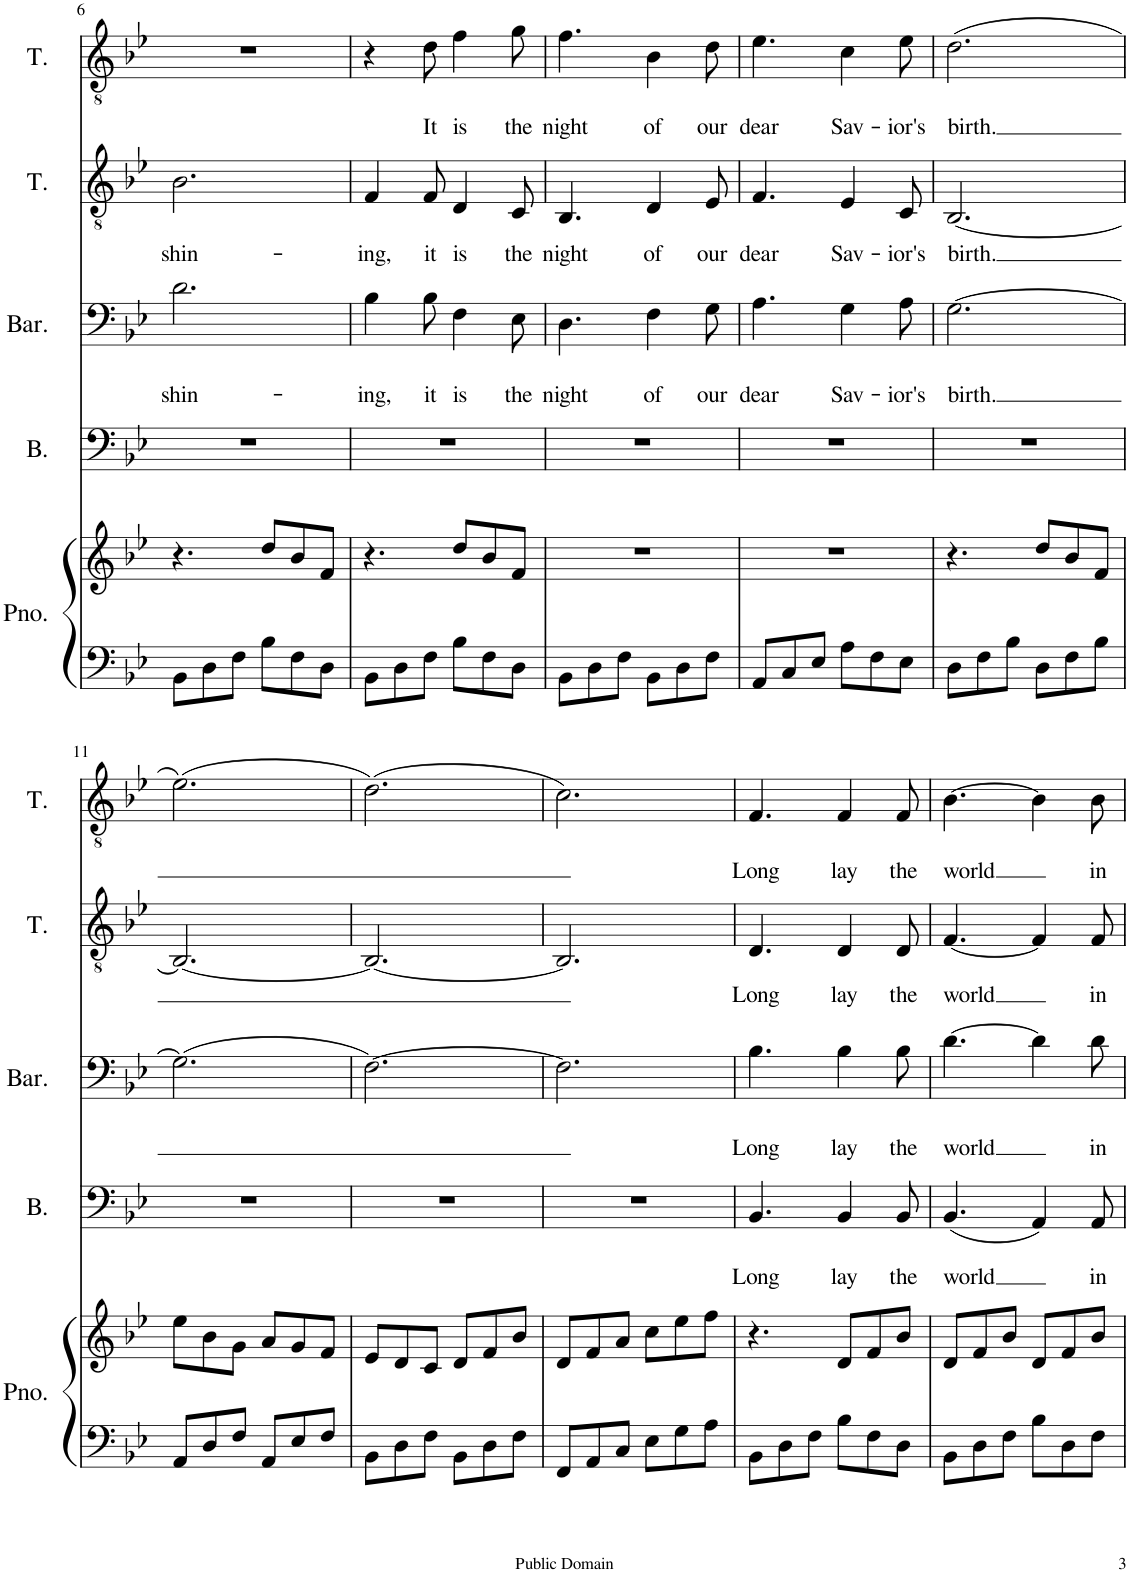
**kern	**kern	**kern	**text	**text	**kern	**text	**text	**kern	**text	**text	**kern	**text	**text
*part5	*part5	*part4	*part4	*part4	*part3	*part3	*part3	*part2	*part2	*part2	*part1	*part1	*part1
*staff6	*staff5	*staff4	*staff4	*staff4	*staff3	*staff3	*staff3	*staff2	*staff2	*staff2	*staff1	*staff1	*staff1
*I"Piano	*	*I"Bass	*	*	*I"Baritone	*	*	*I"Tenor	*	*	*I"Tenor	*	*
*I'Pno.	*	*I'B.	*	*	*I'Bar.	*	*	*I'T.	*	*	*I'T.	*	*
!!LO:PB:g=z
*clefF4	*clefG2	*clefF4	*	*	*clefF4	*	*	*clefGv2	*	*	*clefGv2	*	*
*k[b-e-]	*k[b-e-]	*k[b-e-]	*	*	*k[b-e-]	*	*	*k[b-e-]	*	*	*k[b-e-]	*	*
*M6/8	*M6/8	*M6/8	*	*	*M6/8	*	*	*M6/8	*	*	*M6/8	*	*
=6	=6	=6	=6	=6	=6	=6	=6	=6	=6	=6	=6	=6	=6
!	!	!	!	!	!	!	!LO:LY:b	!	!	!LO:LY:b	!	!	!
8BB-\L	4.r	2.r	.	.	2.d\	.	shin-	2.B-\	.	shin-	2.r	.	.
8D\	.	.	.	.	.	.	.	.	.	.	.	.	.
8F\J	.	.	.	.	.	.	.	.	.	.	.	.	.
8B-\L	8dd/L	.	.	.	.	.	.	.	.	.	.	.	.
8F\	8b-/	.	.	.	.	.	.	.	.	.	.	.	.
8D\J	8f/J	.	.	.	.	.	.	.	.	.	.	.	.
=7	=7	=7	=7	=7	=7	=7	=7	=7	=7	=7	=7	=7	=7
!	!	!	!	!	!	!	!LO:LY:b	!	!	!LO:LY:b	!	!	!
8BB-\L	4.r	2.r	.	.	4B-\	.	-ing,	4F/	.	-ing,	4r	.	.
8D\	.	.	.	.	.	.	.	.	.	.	.	.	.
!	!	!	!	!	!	!	!LO:LY:b	!	!	!LO:LY:b	!	!	!LO:LY:b
8F\J	.	.	.	.	8B-\	.	it	8F/	.	it	8d\	.	It
!	!	!	!	!	!	!	!LO:LY:b	!	!	!LO:LY:b	!	!	!LO:LY:b
8B-\L	8dd/L	.	.	.	4F\	.	is	4D/	.	is	4f\	.	is
8F\	8b-/	.	.	.	.	.	.	.	.	.	.	.	.
!	!	!	!	!	!	!	!LO:LY:b	!	!	!LO:LY:b	!	!	!LO:LY:b
8D\J	8f/J	.	.	.	8E-\	.	the	8C/	.	the	8g\	.	the
=8	=8	=8	=8	=8	=8	=8	=8	=8	=8	=8	=8	=8	=8
!	!	!	!	!	!	!	!LO:LY:b	!	!	!LO:LY:b	!	!	!LO:LY:b
8BB-\L	2.r	2.r	.	.	4.D\	.	night	4.BB-/	.	night	4.f\	.	night
8D\	.	.	.	.	.	.	.	.	.	.	.	.	.
8F\J	.	.	.	.	.	.	.	.	.	.	.	.	.
!	!	!	!	!	!	!	!LO:LY:b	!	!	!LO:LY:b	!	!	!LO:LY:b
8BB-\L	.	.	.	.	4F\	.	of	4D/	.	of	4B-\	.	of
8D\	.	.	.	.	.	.	.	.	.	.	.	.	.
!	!	!	!	!	!	!	!LO:LY:b	!	!	!LO:LY:b	!	!	!LO:LY:b
8F\J	.	.	.	.	8G\	.	our	8E-/	.	our	8d\	.	our
=9	=9	=9	=9	=9	=9	=9	=9	=9	=9	=9	=9	=9	=9
!	!	!	!	!	!	!	!LO:LY:b	!	!	!LO:LY:b	!	!	!LO:LY:b
8AA/L	2.r	2.r	.	.	4.A\	.	dear	4.F/	.	dear	4.e-\	.	dear
8C/	.	.	.	.	.	.	.	.	.	.	.	.	.
8E-/J	.	.	.	.	.	.	.	.	.	.	.	.	.
!	!	!	!	!	!	!	!LO:LY:b	!	!	!LO:LY:b	!	!	!LO:LY:b
8A\L	.	.	.	.	4G\	.	Sav-	4E-/	.	Sav-	4c\	.	Sav-
8F\	.	.	.	.	.	.	.	.	.	.	.	.	.
!	!	!	!	!	!	!	!LO:LY:b	!	!	!LO:LY:b	!	!	!LO:LY:b
8E-\J	.	.	.	.	8A\	.	-ior's	8C/	.	-ior's	8e-\	.	-ior's
=10	=10	=10	=10	=10	=10	=10	=10	=10	=10	=10	=10	=10	=10
!	!	!	!	!	!	!	!LO:LY:b	!	!	!LO:LY:b	!	!	!LO:LY:b
8D\L	4.r	2.r	.	.	[2.G\	.	birth.	[2.BB-/	.	birth.	(2.d\	.	birth.
8F\	.	.	.	.	.	.	.	.	.	.	.	.	.
8B-\J	.	.	.	.	.	.	.	.	.	.	.	.	.
8D\L	8dd/L	.	.	.	.	.	.	.	.	.	.	.	.
8F\	8b-/	.	.	.	.	.	.	.	.	.	.	.	.
8B-\J	8f/J	.	.	.	.	.	.	.	.	.	.	.	.
!!LO:LB:g=z
=11	=11	=11	=11	=11	=11	=11	=11	=11	=11	=11	=11	=11	=11
8AA/L	8ee-\L	2.r	.	.	(2.G\]	.	.	2.BB-/_	.	.	(2.e-\)	.	.
8D/	8b-\	.	.	.	.	.	.	.	.	.	.	.	.
8F/J	8g\J	.	.	.	.	.	.	.	.	.	.	.	.
8AA/L	8a/L	.	.	.	.	.	.	.	.	.	.	.	.
8E-/	8g/	.	.	.	.	.	.	.	.	.	.	.	.
8F/J	8f/J	.	.	.	.	.	.	.	.	.	.	.	.
=12	=12	=12	=12	=12	=12	=12	=12	=12	=12	=12	=12	=12	=12
8BB-\L	8e-/L	2.r	.	.	[2.F\)	.	.	2.BB-/_	.	.	(2.d\)	.	.
8D\	8d/	.	.	.	.	.	.	.	.	.	.	.	.
8F\J	8c/J	.	.	.	.	.	.	.	.	.	.	.	.
8BB-\L	8d/L	.	.	.	.	.	.	.	.	.	.	.	.
8D\	8f/	.	.	.	.	.	.	.	.	.	.	.	.
8F\J	8b-/J	.	.	.	.	.	.	.	.	.	.	.	.
=13	=13	=13	=13	=13	=13	=13	=13	=13	=13	=13	=13	=13	=13
8FF/L	8d/L	2.r	.	.	2.F\]	.	.	2.BB-/]	.	.	2.c\)	.	.
8AA/	8f/	.	.	.	.	.	.	.	.	.	.	.	.
8C/J	8a/J	.	.	.	.	.	.	.	.	.	.	.	.
8E-\L	8cc\L	.	.	.	.	.	.	.	.	.	.	.	.
8G\	8ee-\	.	.	.	.	.	.	.	.	.	.	.	.
8A\J	8ff\J	.	.	.	.	.	.	.	.	.	.	.	.
=14	=14	=14	=14	=14	=14	=14	=14	=14	=14	=14	=14	=14	=14
!	!	!	!	!LO:LY:b	!	!	!LO:LY:b	!	!	!LO:LY:b	!	!	!LO:LY:b
8BB-\L	4.r	4.BB-/	.	Long	4.B-\	.	Long	4.D/	.	Long	4.F/	.	Long
8D\	.	.	.	.	.	.	.	.	.	.	.	.	.
8F\J	.	.	.	.	.	.	.	.	.	.	.	.	.
!	!	!	!	!LO:LY:b	!	!	!LO:LY:b	!	!	!LO:LY:b	!	!	!LO:LY:b
8B-\L	8d/L	4BB-/	.	lay	4B-\	.	lay	4D/	.	lay	4F/	.	lay
8F\	8f/	.	.	.	.	.	.	.	.	.	.	.	.
!	!	!	!	!LO:LY:b	!	!	!LO:LY:b	!	!	!LO:LY:b	!	!	!LO:LY:b
8D\J	8b-/J	8BB-/	.	the	8B-\	.	the	8D/	.	the	8F/	.	the
=15	=15	=15	=15	=15	=15	=15	=15	=15	=15	=15	=15	=15	=15
!	!	!	!	!LO:LY:b	!	!	!LO:LY:b	!	!	!LO:LY:b	!	!	!LO:LY:b
8BB-\L	8d/L	(4.BB-/	.	world	[4.d\	.	world	[4.F/	.	world	[4.B-\	.	world
8D\	8f/	.	.	.	.	.	.	.	.	.	.	.	.
8F\J	8b-/J	.	.	.	.	.	.	.	.	.	.	.	.
8B-\L	8d/L	4AA/)	.	.	4d\]	.	.	4F/]	.	.	4B-\]	.	.
8D\	8f/	.	.	.	.	.	.	.	.	.	.	.	.
!	!	!	!	!LO:LY:b	!	!	!LO:LY:b	!	!	!LO:LY:b	!	!	!LO:LY:b
8F\J	8b-/J	8AA/	.	in	8d\	.	in	8F/	.	in	8B-\	.	in
=	=	=	=	=	=	=	=	=	=	=	=	=	=
*-	*-	*-	*-	*-	*-	*-	*-	*-	*-	*-	*-	*-	*-
